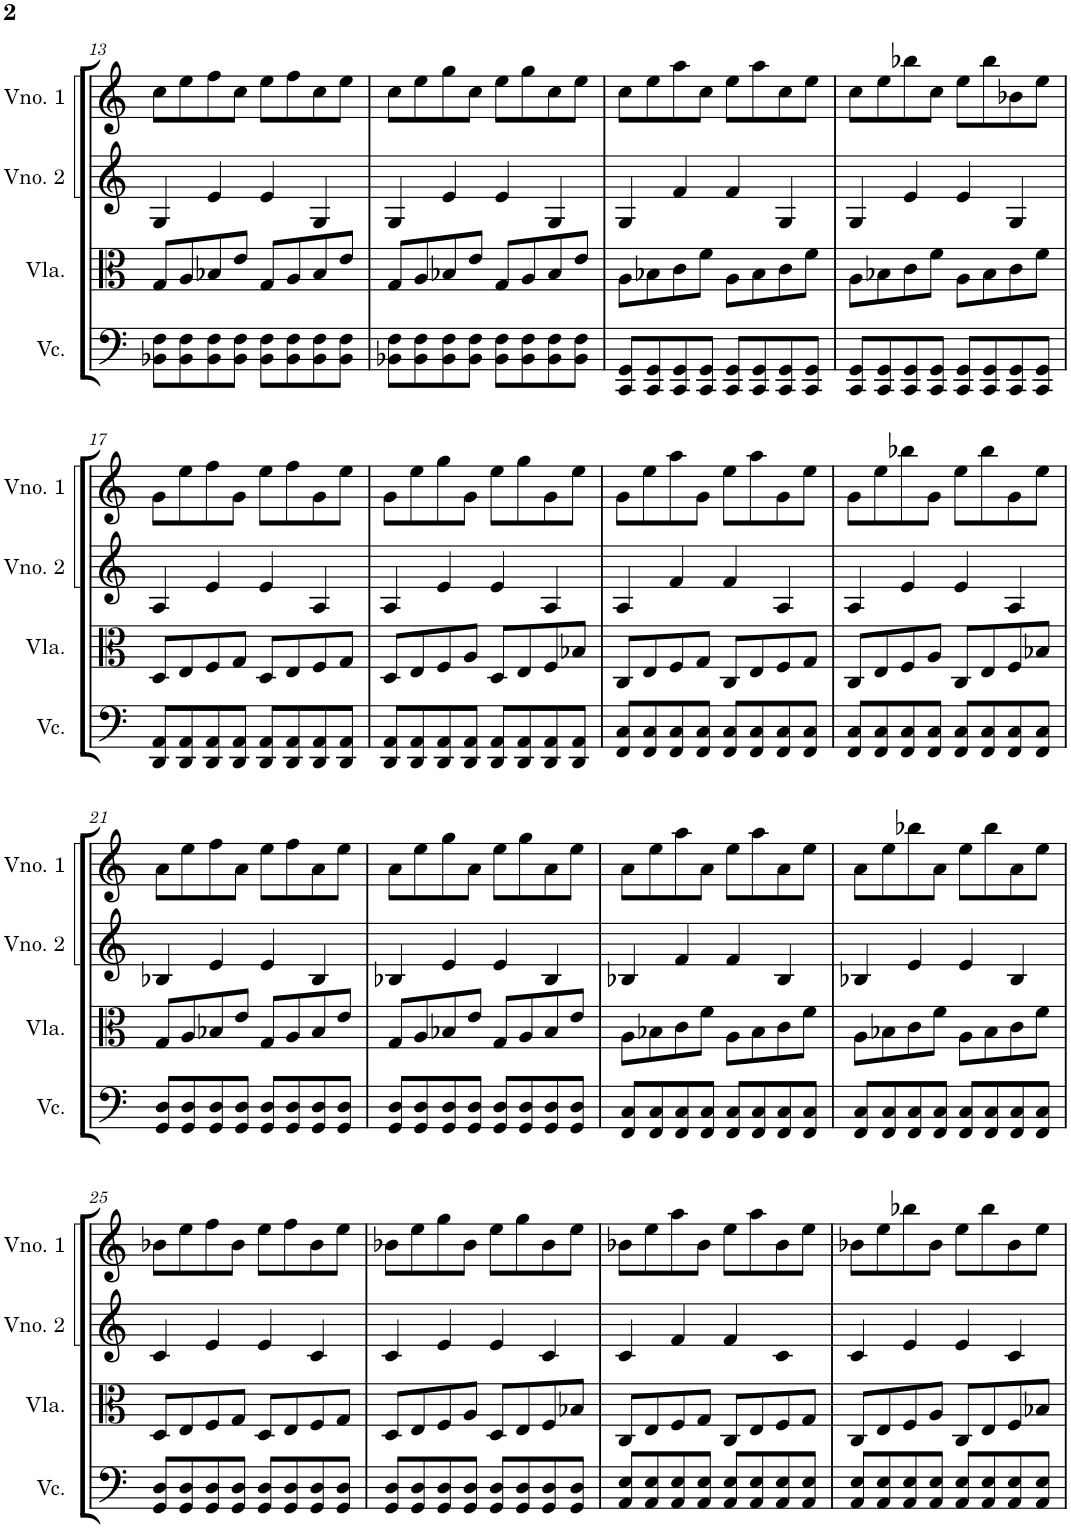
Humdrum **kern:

**kern	**kern	**kern	**kern
*part4	*part3	*part2	*part1
*staff4	*staff3	*staff2	*staff1
*I"Violoncelo	*I"Viola	*I"Violino 2	*I"Violino 1
*I'Vc.	*I'Vla.	*I'Vno. 2	*I'Vno. 1
!!LO:PB:g=z
*clefF4	*clefC3	*clefG2	*clefG2
*k[]	*k[]	*k[]	*k[]
*M4/4	*M4/4	*M4/4	*M4/4
=13	=13	=13	=13
8BB-X\ 8F\L	8G/L	4G/	8cc\L
8BB-\ 8F\	8A/	.	8ee\
8BB-\ 8F\	8B-X/	4e/	8ff\
8BB-\ 8F\J	8e/J	.	8cc\J
8BB-\ 8F\L	8G/L	4e/	8ee\L
8BB-\ 8F\	8A/	.	8ff\
8BB-\ 8F\	8B-/	4G/	8cc\
8BB-\ 8F\J	8e/J	.	8ee\J
=14	=14	=14	=14
8BB-X\ 8F\L	8G/L	4G/	8cc\L
8BB-\ 8F\	8A/	.	8ee\
8BB-\ 8F\	8B-X/	4e/	8gg\
8BB-\ 8F\J	8e/J	.	8cc\J
8BB-\ 8F\L	8G/L	4e/	8ee\L
8BB-\ 8F\	8A/	.	8gg\
8BB-\ 8F\	8B-/	4G/	8cc\
8BB-\ 8F\J	8e/J	.	8ee\J
=15	=15	=15	=15
8CC/ 8GG/L	8A\L	4G/	8cc\L
8CC/ 8GG/	8B-X\	.	8ee\
8CC/ 8GG/	8c\	4f/	8aa\
8CC/ 8GG/J	8f\J	.	8cc\J
8CC/ 8GG/L	8A\L	4f/	8ee\L
8CC/ 8GG/	8B-\	.	8aa\
8CC/ 8GG/	8c\	4G/	8cc\
8CC/ 8GG/J	8f\J	.	8ee\J
=16	=16	=16	=16
8CC/ 8GG/L	8A\L	4G/	8cc\L
8CC/ 8GG/	8B-X\	.	8ee\
8CC/ 8GG/	8c\	4e/	8bb-X\
8CC/ 8GG/J	8f\J	.	8cc\J
8CC/ 8GG/L	8A\L	4e/	8ee\L
8CC/ 8GG/	8B-\	.	8bb-\
8CC/ 8GG/	8c\	4G/	8b-X\
8CC/ 8GG/J	8f\J	.	8ee\J
!!LO:LB:g=z
=17	=17	=17	=17
8DD/ 8AA/L	8D/L	4A/	8g\L
8DD/ 8AA/	8E/	.	8ee\
8DD/ 8AA/	8F/	4e/	8ff\
8DD/ 8AA/J	8G/J	.	8g\J
8DD/ 8AA/L	8D/L	4e/	8ee\L
8DD/ 8AA/	8E/	.	8ff\
8DD/ 8AA/	8F/	4A/	8g\
8DD/ 8AA/J	8G/J	.	8ee\J
=18	=18	=18	=18
8DD/ 8AA/L	8D/L	4A/	8g\L
8DD/ 8AA/	8E/	.	8ee\
8DD/ 8AA/	8F/	4e/	8gg\
8DD/ 8AA/J	8A/J	.	8g\J
8DD/ 8AA/L	8D/L	4e/	8ee\L
8DD/ 8AA/	8E/	.	8gg\
8DD/ 8AA/	8F/	4A/	8g\
8DD/ 8AA/J	8B-X/J	.	8ee\J
=19	=19	=19	=19
8FF/ 8C/L	8C/L	4A/	8g\L
8FF/ 8C/	8E/	.	8ee\
8FF/ 8C/	8F/	4f/	8aa\
8FF/ 8C/J	8G/J	.	8g\J
8FF/ 8C/L	8C/L	4f/	8ee\L
8FF/ 8C/	8E/	.	8aa\
8FF/ 8C/	8F/	4A/	8g\
8FF/ 8C/J	8G/J	.	8ee\J
=20	=20	=20	=20
8FF/ 8C/L	8C/L	4A/	8g\L
8FF/ 8C/	8E/	.	8ee\
8FF/ 8C/	8F/	4e/	8bb-X\
8FF/ 8C/J	8A/J	.	8g\J
8FF/ 8C/L	8C/L	4e/	8ee\L
8FF/ 8C/	8E/	.	8bb-\
8FF/ 8C/	8F/	4A/	8g\
8FF/ 8C/J	8B-X/J	.	8ee\J
!!LO:LB:g=z
=21	=21	=21	=21
8GG/ 8D/L	8G/L	4B-X/	8a\L
8GG/ 8D/	8A/	.	8ee\
8GG/ 8D/	8B-X/	4e/	8ff\
8GG/ 8D/J	8e/J	.	8a\J
8GG/ 8D/L	8G/L	4e/	8ee\L
8GG/ 8D/	8A/	.	8ff\
8GG/ 8D/	8B-/	4B-/	8a\
8GG/ 8D/J	8e/J	.	8ee\J
=22	=22	=22	=22
8GG/ 8D/L	8G/L	4B-X/	8a\L
8GG/ 8D/	8A/	.	8ee\
8GG/ 8D/	8B-X/	4e/	8gg\
8GG/ 8D/J	8e/J	.	8a\J
8GG/ 8D/L	8G/L	4e/	8ee\L
8GG/ 8D/	8A/	.	8gg\
8GG/ 8D/	8B-/	4B-/	8a\
8GG/ 8D/J	8e/J	.	8ee\J
=23	=23	=23	=23
8FF/ 8C/L	8A\L	4B-X/	8a\L
8FF/ 8C/	8B-X\	.	8ee\
8FF/ 8C/	8c\	4f/	8aa\
8FF/ 8C/J	8f\J	.	8a\J
8FF/ 8C/L	8A\L	4f/	8ee\L
8FF/ 8C/	8B-\	.	8aa\
8FF/ 8C/	8c\	4B-/	8a\
8FF/ 8C/J	8f\J	.	8ee\J
=24	=24	=24	=24
8FF/ 8C/L	8A\L	4B-X/	8a\L
8FF/ 8C/	8B-X\	.	8ee\
8FF/ 8C/	8c\	4e/	8bb-X\
8FF/ 8C/J	8f\J	.	8a\J
8FF/ 8C/L	8A\L	4e/	8ee\L
8FF/ 8C/	8B-\	.	8bb-\
8FF/ 8C/	8c\	4B-/	8a\
8FF/ 8C/J	8f\J	.	8ee\J
!!LO:LB:g=z
=25	=25	=25	=25
8GG/ 8D/L	8D/L	4c/	8b-X\L
8GG/ 8D/	8E/	.	8ee\
8GG/ 8D/	8F/	4e/	8ff\
8GG/ 8D/J	8G/J	.	8b-\J
8GG/ 8D/L	8D/L	4e/	8ee\L
8GG/ 8D/	8E/	.	8ff\
8GG/ 8D/	8F/	4c/	8b-\
8GG/ 8D/J	8G/J	.	8ee\J
=26	=26	=26	=26
8GG/ 8D/L	8D/L	4c/	8b-X\L
8GG/ 8D/	8E/	.	8ee\
8GG/ 8D/	8F/	4e/	8gg\
8GG/ 8D/J	8A/J	.	8b-\J
8GG/ 8D/L	8D/L	4e/	8ee\L
8GG/ 8D/	8E/	.	8gg\
8GG/ 8D/	8F/	4c/	8b-\
8GG/ 8D/J	8B-X/J	.	8ee\J
=27	=27	=27	=27
8AA/ 8E/L	8C/L	4c/	8b-X\L
8AA/ 8E/	8E/	.	8ee\
8AA/ 8E/	8F/	4f/	8aa\
8AA/ 8E/J	8G/J	.	8b-\J
8AA/ 8E/L	8C/L	4f/	8ee\L
8AA/ 8E/	8E/	.	8aa\
8AA/ 8E/	8F/	4c	8b-\
8AA/ 8E/J	8G/J	.	8ee\J
=28	=28	=28	=28
8AA/ 8E/L	8C/L	4c/	8b-X\L
8AA/ 8E/	8E/	.	8ee\
8AA/ 8E/	8F/	4e/	8bb-X\
8AA/ 8E/J	8A/J	.	8b-\J
8AA/ 8E/L	8C/L	4e/	8ee\L
8AA/ 8E/	8E/	.	8bb-\
8AA/ 8E/	8F/	4c/	8b-\
8AA/ 8E/J	8B-X/J	.	8ee\J
=	=	=	=
*-	*-	*-	*-
